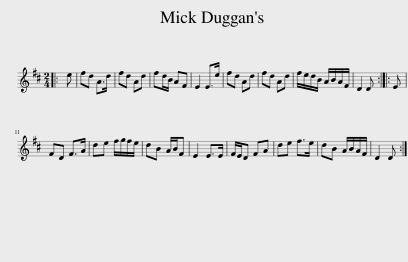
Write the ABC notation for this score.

X:1
L:1/8
M:2/4
I:linebreak $
K:D
V:1 treble
V:1
|: e | fd A>d | fd Ad | fd/B/ AF | E2 E>e | %5
 fd Ad | fd Ad | f/e/d/B/ A/B/A/F/ | D2 D :: E |$ %10
 FD F>A | de f/g/f/e/ | dB A/B/F | E2 E>E | F/E/D FA | %15
 de f>e | dB A/B/A/F/ | D2 D :| %18
